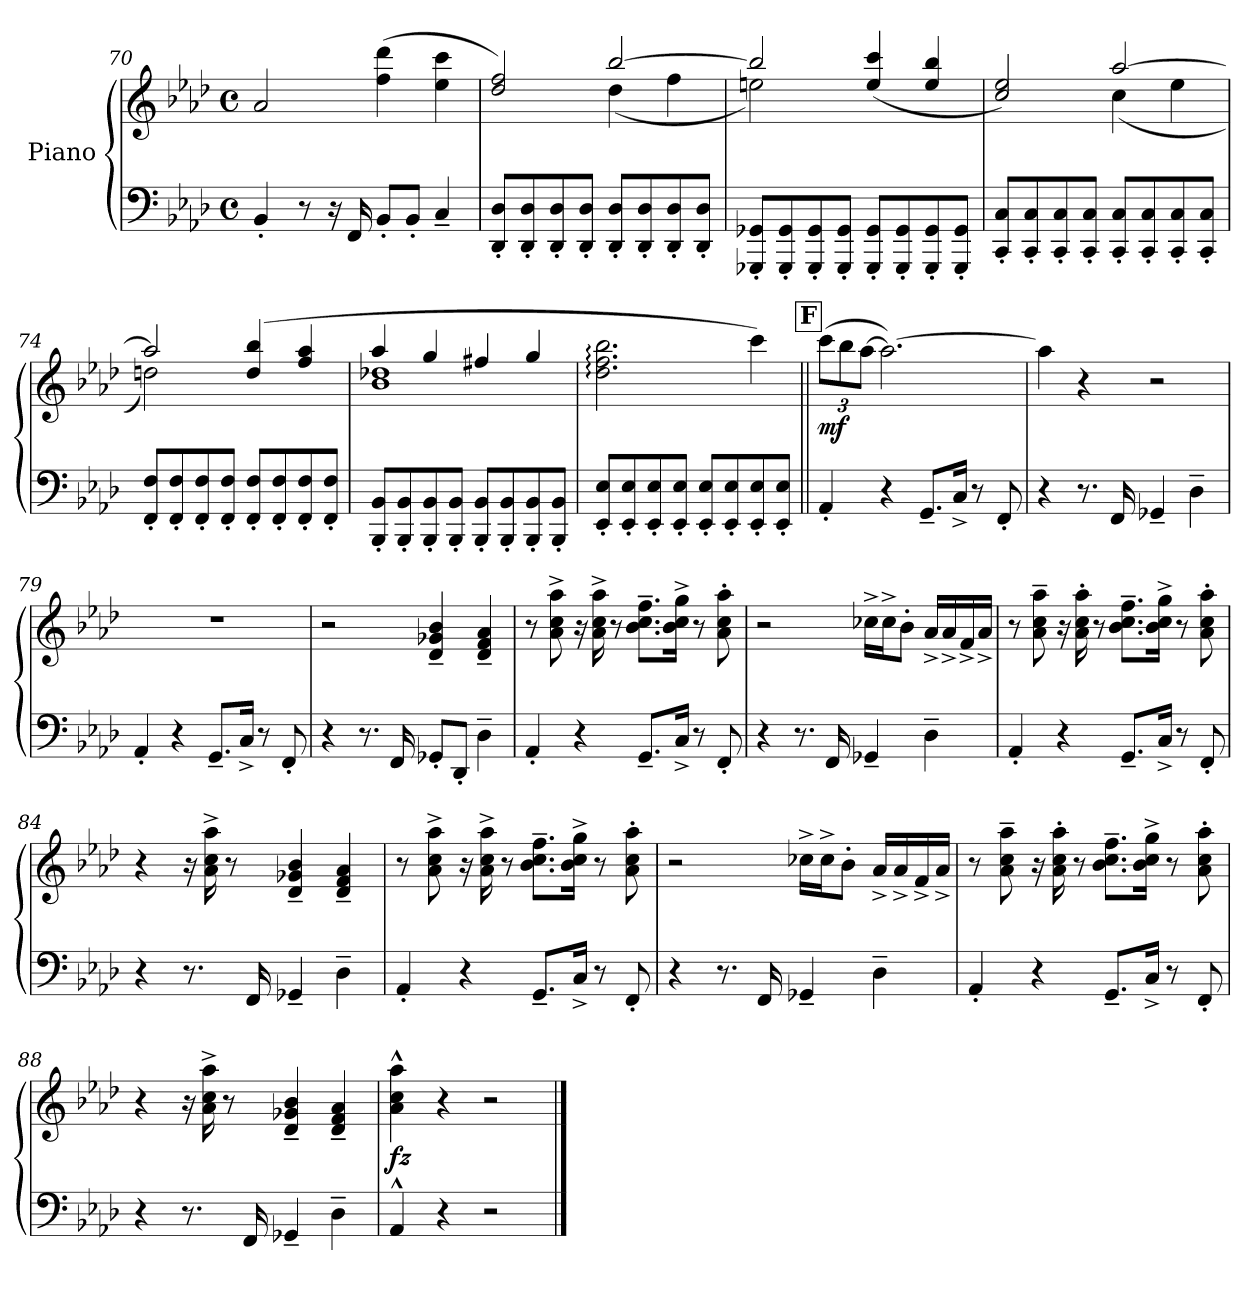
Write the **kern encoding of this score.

**kern	**kern	**dynam
*part1	*part1	*part1
*staff2	*staff1	*staff1/2
*I"Piano	*	*
*clefF4	*clefG2	*
*k[b-e-a-d-]	*k[b-e-a-d-]	*
*f:	*f:	*
*M4/4	*M4/4	*
*met(c)	*met(c)	*
=70	=70	=70
4BB-'/	2a-/	.
8r	.	.
16r	.	.
16FF/	.	.
8BB-'/L	(>4ff\ 4ddd-\	.
8BB-'/J	.	.
4C~/	4ee-\ 4ccc\	.
=71	=71	=71
*	*^	*
8DD-/' 8D-/'L	2dd-/ 2ff/)	2ryy	.
8DD-/' 8D-/'	.	.	.
8DD-/' 8D-/'	.	.	.
8DD-/' 8D-/'J	.	.	.
8DD-/' 8D-/'L	[2bb-/	(<4dd-\	.
8DD-/' 8D-/'	.	.	.
8DD-/' 8D-/'	.	4ff\	.
8DD-/' 8D-/'J	.	.	.
=72	=72	=72	=72
8GGG-X/' 8GG-X/'L	2bb-/]	2een\)	.
8GGG-/' 8GG-/'	.	.	.
8GGG-/' 8GG-/'	.	.	.
8GGG-/' 8GG-/'J	.	.	.
8GGG-/' 8GG-/'L	(>4ee/ 4ccc/	2ryy	.
8GGG-/' 8GG-/'	.	.	.
8GGG-/' 8GG-/'	4ee/ 4bb-/	.	.
8GGG-/' 8GG-/'J	.	.	.
!!LO:LB:g=z	!!
=73	=73	=73	=73
8CC/' 8C/'L	2cc/ 2ee-/)	2ryy	.
8CC/' 8C/'	.	.	.
8CC/' 8C/'	.	.	.
8CC/' 8C/'J	.	.	.
8CC/' 8C/'L	[2aa-/	(<4cc\	.
8CC/' 8C/'	.	.	.
8CC/' 8C/'	.	4ee-\	.
8CC/' 8C/'J	.	.	.
=74	=74	=74	=74
8FF/' 8F/'L	2aa-/]	2ddn\)	.
8FF/' 8F/'	.	.	.
8FF/' 8F/'	.	.	.
8FF/' 8F/'J	.	.	.
8FF/' 8F/'L	(>4dd/ 4bb-/	2ryy	.
8FF/' 8F/'	.	.	.
8FF/' 8F/'	4ff/ 4aa-/	.	.
8FF/' 8F/'J	.	.	.
=75	=75	=75	=75
8BBB-/' 8BB-/'L	4aa-/	1b- 1dd-X	.
8BBB-/' 8BB-/'	.	.	.
8BBB-/' 8BB-/'	4gg/	.	.
8BBB-/' 8BB-/'J	.	.	.
8BBB-/' 8BB-/'L	4ff#X/	.	.
8BBB-/' 8BB-/'	.	.	.
8BBB-/' 8BB-/'	4gg/	.	.
8BBB-/' 8BB-/'J	.	.	.
*	*v	*v	*
=76	=76	=76
8EE-/' 8E-/'L	2.dd-\: 2.ff\: 2.bb-\:	.
8EE-/' 8E-/'	.	.
8EE-/' 8E-/'	.	.
8EE-/' 8E-/'J	.	.
8EE-/' 8E-/'L	.	.
8EE-/' 8E-/'	.	.
8EE-/' 8E-/'	4ccc\)	.
8EE-/' 8E-/'J	.	.
!!LO:LB:g=z
!!LO:REH:place=s1:a:B:fs=14:t=F
=77||	=77||	=77||
*	*Xbrackettup	*
!	!	!LO:DY:b
4AA-'/	(>12ccc\L	mf
.	12bb-\	.
.	[12aa-\J	.
4r	2.aa-\_)	.
8.GG~/L	.	.
16C^/Jk	.	.
8r	.	.
8FF'/	.	.
=78	=78	=78
4r	4aa-\]	.
8.r	4r	.
16FF/	.	.
4GG-X~/	2r	.
4D-~\	.	.
=79	=79	=79
4AA-'/	1r	.
4r	.	.
8.GG~/L	.	.
16C^/Jk	.	.
8r	.	.
8FF'/	.	.
=80	=80	=80
4r	2r	.
8.r	.	.
16FF/	.	.
8GG-X'/L	4d-/~ 4g-X/~ 4b-/~	.
8DD-'/J	.	.
4D-~\	4d-/~ 4f/~ 4a-/~	.
=81	=81	=81
4AA-'/	8r	.
.	8a-\^ 8cc\^ 8aa-\^	.
4r	16r	.
.	16a-\^ 16cc\^ 16aa-\^	.
.	8r	.
8.GG~/L	8.b-\~ 8.cc\~ 8.ff\~L	.
16C^/Jk	16b-\^ 16cc\^ 16gg\^Jk	.
8r	8r	.
8FF'/	8a-\' 8cc\' 8aa-\'	.
!!LO:LB:g=z
=82	=82	=82
4r	2r	.
8.r	.	.
16FF/	.	.
4GG-X~/	16cc-X^\LL	.
.	16cc-^\J	.
.	8b-'\J	.
4D-~\	16a-^/LL	.
.	16a-^/	.
.	16f^/	.
.	16a-^/JJ	.
=83	=83	=83
4AA-'/	8r	.
.	8a-\~ 8cc\~ 8aa-\~	.
4r	16r	.
.	16a-\' 16cc\' 16aa-\'	.
.	8r	.
8.GG~/L	8.b-\~ 8.cc\~ 8.ff\~L	.
16C^/Jk	16b-\^ 16cc\^ 16gg\^Jk	.
8r	8r	.
8FF'/	8a-\' 8cc\' 8aa-\'	.
=84	=84	=84
4r	4r	.
8.r	16r	.
.	16a-\^ 16cc\^ 16aa-\^	.
.	8r	.
16FF/	.	.
4GG-X~/	4d-/~ 4g-X/~ 4b-/~	.
4D-~\	4d-/~ 4f/~ 4a-/~	.
=85	=85	=85
4AA-'/	8r	.
.	8a-\^ 8cc\^ 8aa-\^	.
4r	16r	.
.	16a-\^ 16cc\^ 16aa-\^	.
.	8r	.
8.GG~/L	8.b-\~ 8.cc\~ 8.ff\~L	.
16C^/Jk	16b-\^ 16cc\^ 16gg\^Jk	.
8r	8r	.
8FF'/	8a-\' 8cc\' 8aa-\'	.
!!LO:LB:g=z
=86	=86	=86
4r	2r	.
8.r	.	.
16FF/	.	.
4GG-X~/	16cc-X^\LL	.
.	16cc-^\J	.
.	8b-'\J	.
4D-~\	16a-^/LL	.
.	16a-^/	.
.	16f^/	.
.	16a-^/JJ	.
=87	=87	=87
4AA-'/	8r	.
.	8a-\~ 8cc\~ 8aa-\~	.
4r	16r	.
.	16a-\' 16cc\' 16aa-\'	.
.	8r	.
8.GG~/L	8.b-\~ 8.cc\~ 8.ff\~L	.
16C^/Jk	16b-\^ 16cc\^ 16gg\^Jk	.
8r	8r	.
8FF'/	8a-\' 8cc\' 8aa-\'	.
=88	=88	=88
4r	4r	.
8.r	16r	.
.	16a-\^ 16cc\^ 16aa-\^	.
.	8r	.
16FF/	.	.
4GG-X~/	4d-/~ 4g-X/~ 4b-/~	.
4D-~\	4d-/~ 4f/~ 4a-/~	.
=89	=89	=89
!	!	!LO:DY:b
4AA-^^/	4a-\^^ 4cc\^^ 4aa-\^^	fz
4r	4r	.
2r	2r	.
==	==	==
*-	*-	*-
